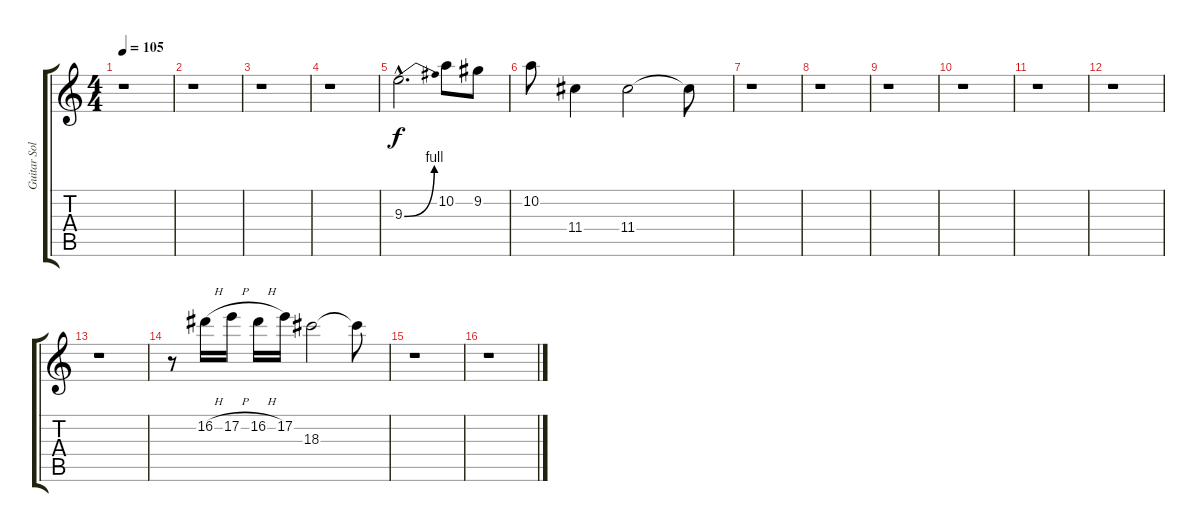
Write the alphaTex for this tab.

\track ("Guitar Solo" "Guitar Sol") {instrument overdrivenguitar}
\staff {score tabs}
\tuning (E4 B3 G3 D3 A2 E2) {hide}
\ts (4 4)
\tempo 105
\clef g2
\ks c
r.1{dy f} |
r.1 |
r.1 |
r.1 |
9.3{be (bend 0 0 60 4) hac}.2{d} 10.2.8 9.2.8 |
10.2.8 11.4.4 11.4.2 11.4{t}.8 |
r.1 |
r.1 |
r.1 |
r.1 |
r.1 |
r.1 |
r.1 |
r.8 16.2{h}.16 17.2{h}.16 16.2{h}.16 17.2.16 18.3.2 18.3{t}.8 |
r.1 |
r.1
